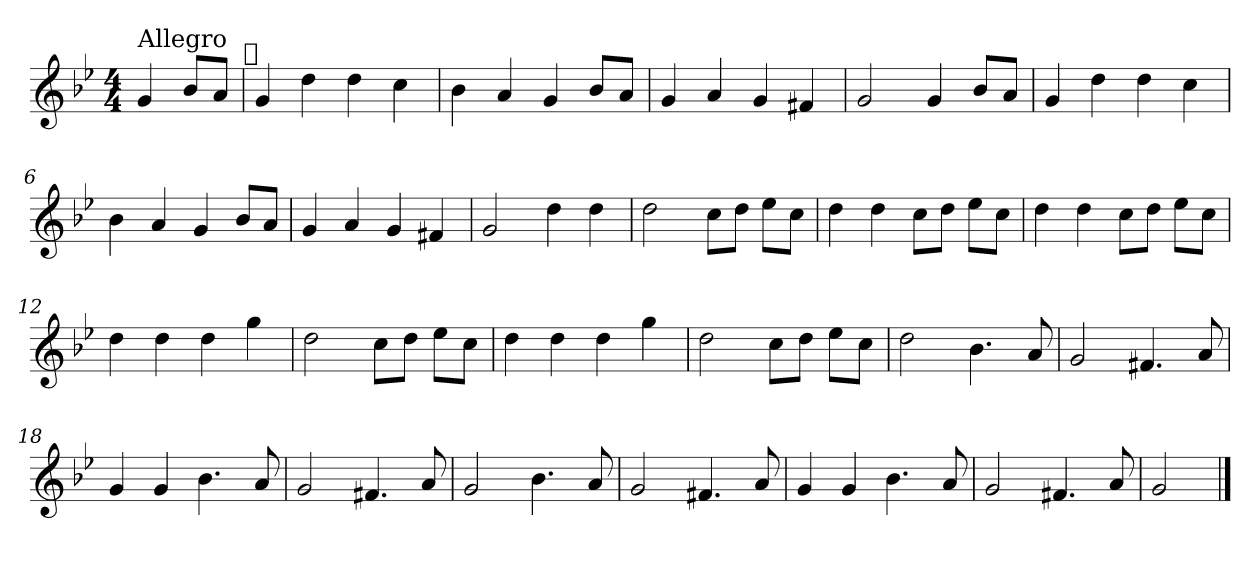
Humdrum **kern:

**kern
*part1
*staff1
*clefG2
*k[b-e-]
*B-:
*M4/4
=
!LO:TX:a:t=Allegro
4g/
8b-/L
8a/J
!LO:TX:a:t=𝄋
=1
4g/
4dd\
4dd\
4cc\
=2
4b-\
4a/
4g/
8b-/L
8a/J
=3
4g/
4a/
4g/
4f#X/
=4
2g/
4g/
8b-/L
8a/J
!!LO:LB:g=z
=5
4g/
4dd\
4dd\
4cc\
=6
4b-\
4a/
4g/
8b-/L
8a/J
=7
4g/
4a/
4g/
4f#X/
=8
2g/
4dd\
4dd\
=9
2dd\
8cc\L
8dd\J
8ee-\L
8cc\J
=10
4dd\
4dd\
8cc\L
8dd\J
8ee-\L
8cc\J
!!LO:LB:g=z
=11
4dd\
4dd\
8cc\L
8dd\J
8ee-\L
8cc\J
=12
4dd\
4dd\
4dd\
4gg\
=13
2dd\
8cc\L
8dd\J
8ee-\L
8cc\J
=14
4dd\
4dd\
4dd\
4gg\
=15
2dd\
8cc\L
8dd\J
8ee-\L
8cc\J
=16
2dd\
4.b-\
8a/
!!LO:LB:g=z
=17
2g/
4.f#X/
8a/
=18
4g/
4g/
4.b-\
8a/
=19
2g/
4.f#X/
8a/
=20
2g/
4.b-\
8a/
=21
2g/
4.f#X/
8a/
=22
4g/
4g/
4.b-\
8a/
!!LO:LB:g=z
=23
2g/
4.f#X/
8a/
=24
2g/
==
*-
